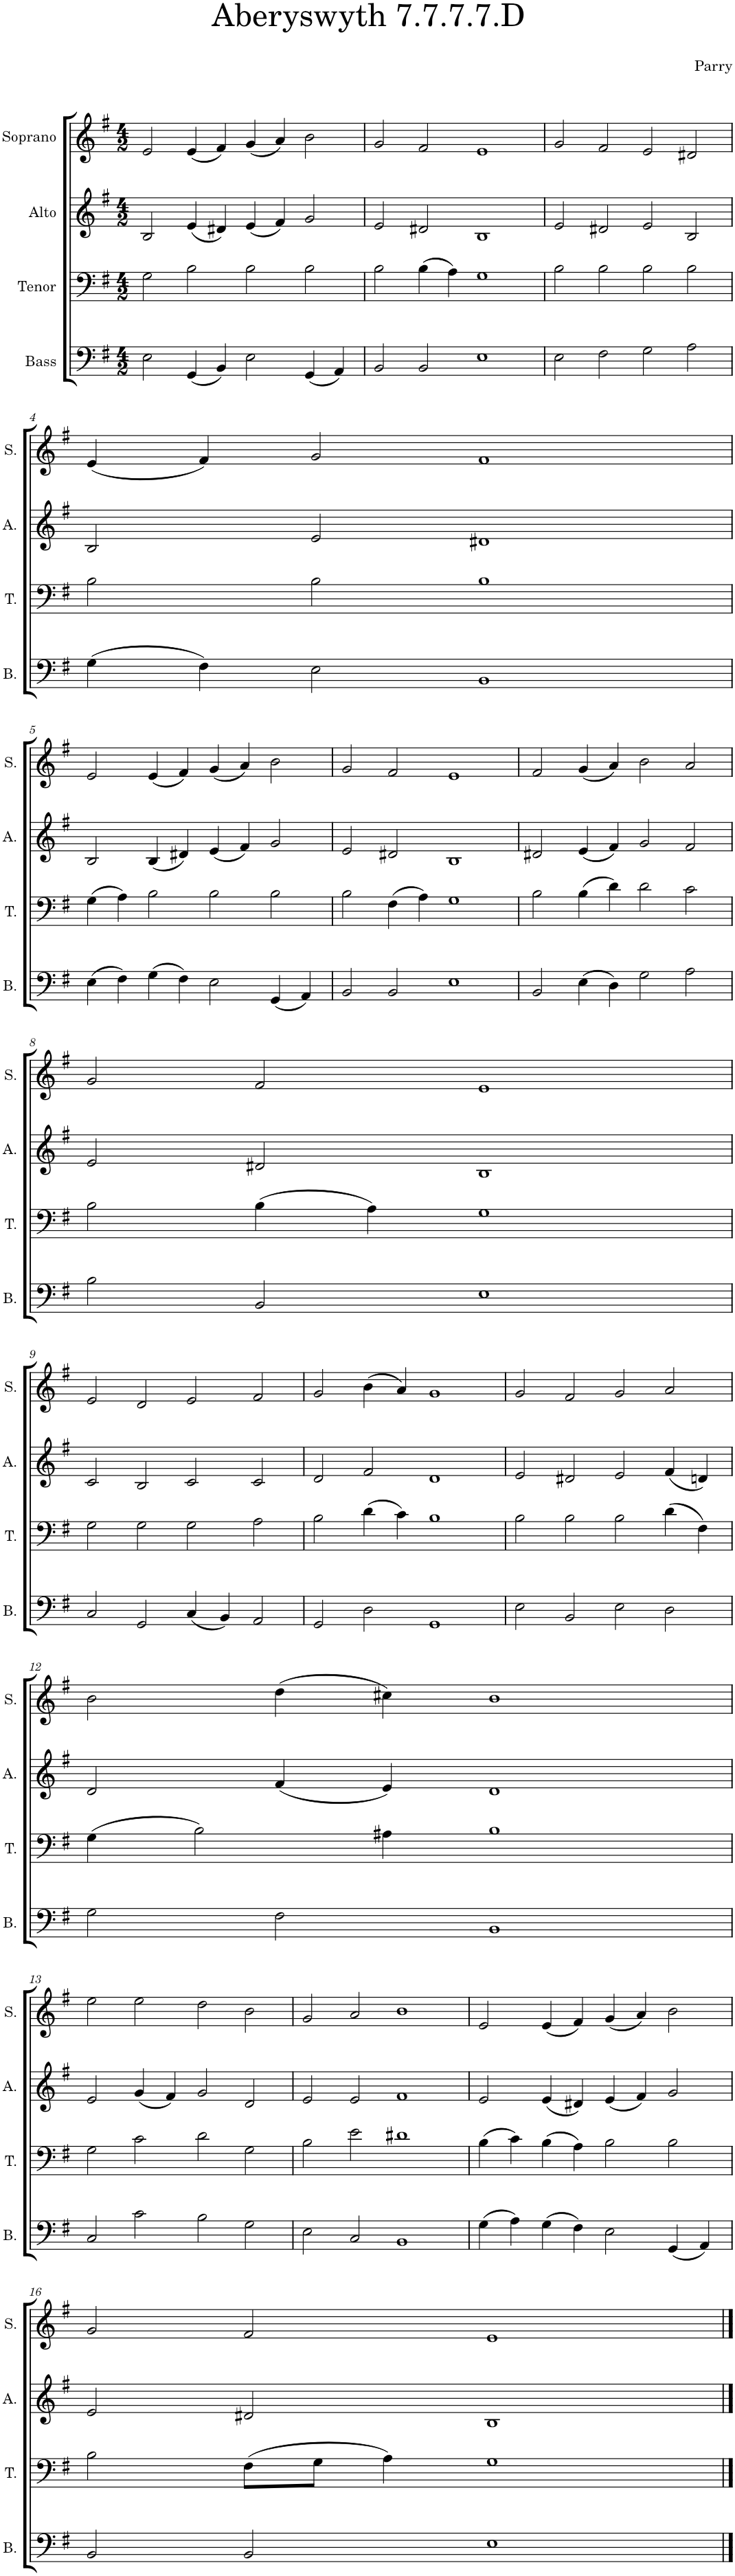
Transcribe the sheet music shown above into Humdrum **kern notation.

**kern	**kern	**kern	**kern
*part4	*part3	*part2	*part1
*staff4	*staff3	*staff2	*staff1
*I"Bass	*I"Tenor	*I"Alto	*I"Soprano
*I'B.	*I'T.	*I'A.	*I'S.
*clefF4	*clefF4	*clefG2	*clefG2
*k[f#]	*k[f#]	*k[f#]	*k[f#]
*M4/2	*M4/2	*M4/2	*M4/2
=1	=1	=1	=1
2E\	2G\	2B/	2e/
(4GG/	2B\	(4e/	(4e/
4BB/)	.	4d#X/)	4f#/)
2E\	2B\	(4e/	(4g/
.	.	4f#/)	4a/)
(4GG/	2B\	2g/	2b\
4AA/)	.	.	.
=2	=2	=2	=2
2BB/	2B\	2e/	2g/
2BB/	(4B\	2d#X/	2f#/
.	4A\)	.	.
1E	1G	1B	1e
=3	=3	=3	=3
2E\	2B\	2e/	2g/
2F#\	2B\	2d#X/	2f#/
2G\	2B\	2e/	2e/
2A\	2B\	2B/	2d#X/
!!LO:LB:g=z
=4	=4	=4	=4
(4G\	2B\	2B/	(4e/
4F#\)	.	.	4f#/)
2E\	2B\	2e/	2g/
1BB	1B	1d#X	1f#
!!LO:LB:g=z
=5	=5	=5	=5
(4E\	(4G\	2B/	2e/
4F#\)	4A\)	.	.
(4G\	2B\	(4B/	(4e/
4F#\)	.	4d#X/)	4f#/)
2E\	2B\	(4e/	(4g/
.	.	4f#/)	4a/)
(4GG/	2B\	2g/	2b\
4AA/)	.	.	.
=6	=6	=6	=6
2BB/	2B\	2e/	2g/
2BB/	(4F#\	2d#X/	2f#/
.	4A\)	.	.
1E	1G	1B	1e
=7	=7	=7	=7
2BB/	2B\	2d#X/	2f#/
(4E\	(4B\	(4e/	(4g/
4D\)	4d\)	4f#/)	4a/)
2G\	2d\	2g/	2b\
2A\	2c\	2f#/	2a/
!!LO:LB:g=z
=8	=8	=8	=8
2B\	2B\	2e/	2g/
2BB/	(4B\	2d#X/	2f#/
.	4A\)	.	.
1E	1G	1B	1e
!!LO:LB:g=z
=9	=9	=9	=9
2C/	2G\	2c/	2e/
2GG/	2G\	2B/	2d/
(4C/	2G\	2c/	2e/
4BB/)	.	.	.
2AA/	2A\	2c/	2f#/
=10	=10	=10	=10
2GG/	2B\	2d/	2g/
2D\	(4d\	2f#/	(4b\
.	4c\)	.	4a/)
1GG	1B	1d	1g
=11	=11	=11	=11
2E\	2B\	2e/	2g/
2BB/	2B\	2d#X/	2f#/
2E\	2B\	2e/	2g/
2D\	(4d\	(4f#/	2a/
.	4F#\)	4dn/)	.
!!LO:LB:g=z
=12	=12	=12	=12
2G\	(4G\	2d/	2b\
.	2B\)	.	.
2F#\	.	(4f#/	(4dd\
.	4A#X\	4e/)	4cc#X\)
1BB	1B	1d	1b
!!LO:LB:g=z
=13	=13	=13	=13
2C/	2G\	2e/	2ee\
2c\	2c\	(4g/	2ee\
.	.	4f#/)	.
2B\	2d\	2g/	2dd\
2G\	2G\	2d/	2b\
=14	=14	=14	=14
2E\	2B\	2e/	2g/
2C/	2e\	2e/	2a/
1BB	1d#X	1f#	1b
=15	=15	=15	=15
(4G\	(4B\	2e/	2e/
4A\)	4c\)	.	.
(4G\	(4B\	(4e/	(4e/
4F#\)	4A\)	4d#X/)	4f#/)
2E\	2B\	(4e/	(4g/
.	.	4f#/)	4a/)
(4GG/	2B\	2g/	2b\
4AA/)	.	.	.
!!LO:LB:g=z
=16	=16	=16	=16
2BB/	2B\	2e/	2g/
2BB/	(8F#\L	2d#X/	2f#/
.	8G\J	.	.
.	4A\)	.	.
1E	1G	1B	1e
==	==	==	==
*-	*-	*-	*-
